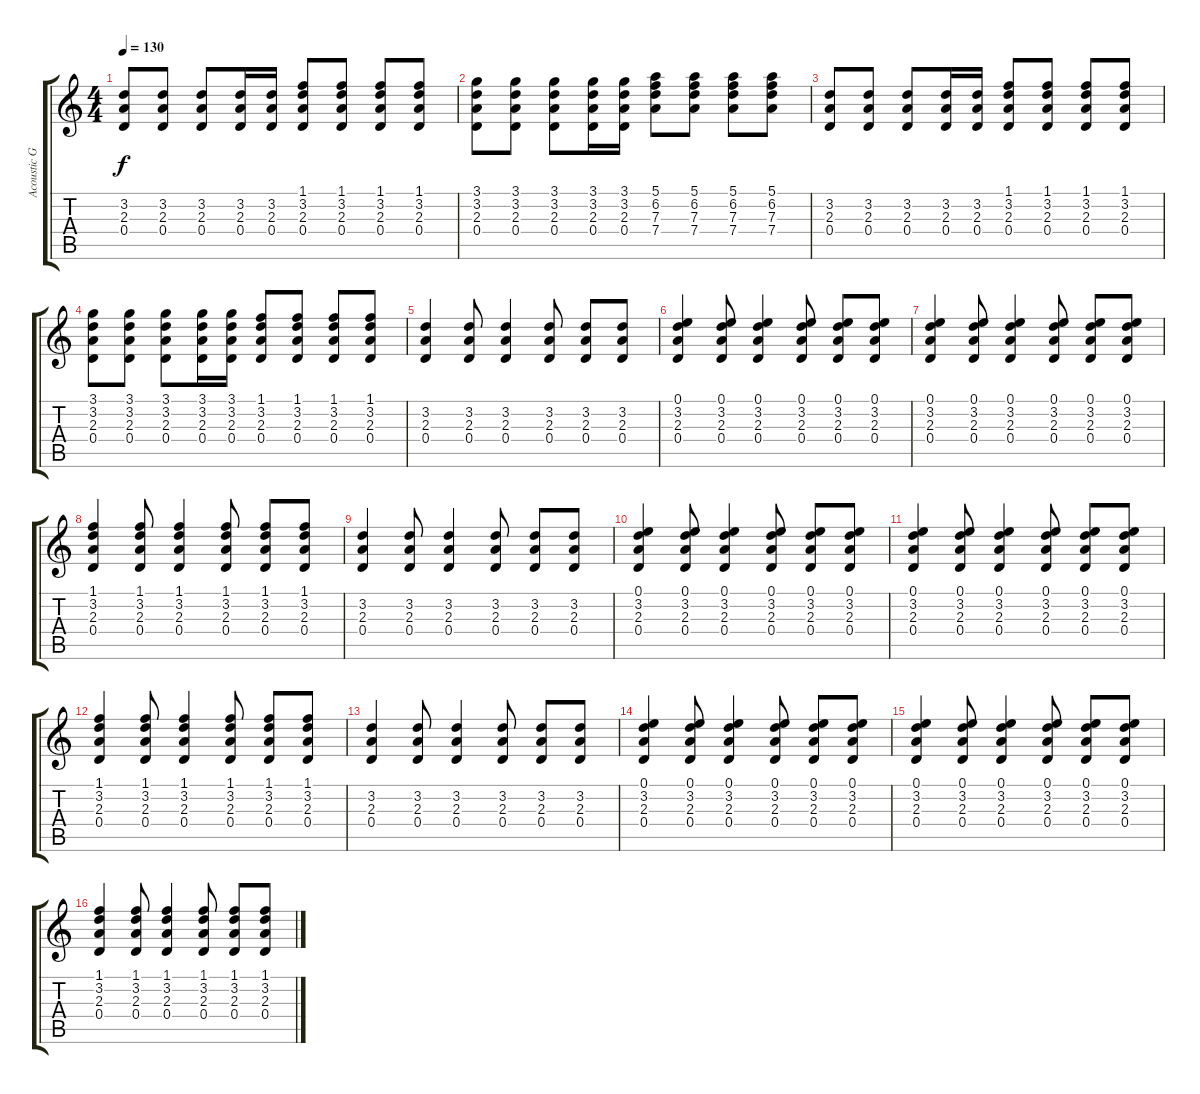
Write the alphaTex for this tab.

\track ("Acoustic Guitar" "Acoustic G") {instrument acousticguitarsteel}
\staff {score tabs}
\tuning (E4 B3 G3 D3 A2 E2) {hide}
\ts (4 4)
\tempo 130
\clef g2
\ks c
(3.2 2.3 0.4).8{dy f} (3.2 2.3 0.4).8 (3.2 2.3 0.4).8 (3.2 2.3 0.4).16 (3.2 2.3 0.4).16 (1.1 3.2 2.3 0.4).8 (1.1 3.2 2.3 0.4).8 (1.1 3.2 2.3 0.4).8 (1.1 3.2 2.3 0.4).8 |
(3.1 3.2 2.3 0.4).8 (3.1 3.2 2.3 0.4).8 (3.1 3.2 2.3 0.4).8 (3.1 3.2 2.3 0.4).16 (3.1 3.2 2.3 0.4).16 (5.1 6.2 7.3 7.4).8 (5.1 6.2 7.3 7.4).8 (5.1 6.2 7.3 7.4).8 (5.1 6.2 7.3 7.4).8 |
(3.2 2.3 0.4).8 (3.2 2.3 0.4).8 (3.2 2.3 0.4).8 (3.2 2.3 0.4).16 (3.2 2.3 0.4).16 (1.1 3.2 2.3 0.4).8 (1.1 3.2 2.3 0.4).8 (1.1 3.2 2.3 0.4).8 (1.1 3.2 2.3 0.4).8 |
(3.1 3.2 2.3 0.4).8 (3.1 3.2 2.3 0.4).8 (3.1 3.2 2.3 0.4).8 (3.1 3.2 2.3 0.4).16 (3.1 3.2 2.3 0.4).16 (1.1 3.2 2.3 0.4).8 (1.1 3.2 2.3 0.4).8 (1.1 3.2 2.3 0.4).8 (1.1 3.2 2.3 0.4).8 |
(3.2 2.3 0.4).4 (3.2 2.3 0.4).8 (3.2 2.3 0.4).4 (3.2 2.3 0.4).8 (3.2 2.3 0.4).8 (3.2 2.3 0.4).8 |
(0.1 3.2 2.3 0.4).4 (0.1 3.2 2.3 0.4).8 (0.1 3.2 2.3 0.4).4 (0.1 3.2 2.3 0.4).8 (0.1 3.2 2.3 0.4).8 (0.1 3.2 2.3 0.4).8 |
(0.1 3.2 2.3 0.4).4 (0.1 3.2 2.3 0.4).8 (0.1 3.2 2.3 0.4).4 (0.1 3.2 2.3 0.4).8 (0.1 3.2 2.3 0.4).8 (0.1 3.2 2.3 0.4).8 |
(1.1 3.2 2.3 0.4).4 (1.1 3.2 2.3 0.4).8 (1.1 3.2 2.3 0.4).4 (1.1 3.2 2.3 0.4).8 (1.1 3.2 2.3 0.4).8 (1.1 3.2 2.3 0.4).8 |
(3.2 2.3 0.4).4 (3.2 2.3 0.4).8 (3.2 2.3 0.4).4 (3.2 2.3 0.4).8 (3.2 2.3 0.4).8 (3.2 2.3 0.4).8 |
(0.1 3.2 2.3 0.4).4 (0.1 3.2 2.3 0.4).8 (0.1 3.2 2.3 0.4).4 (0.1 3.2 2.3 0.4).8 (0.1 3.2 2.3 0.4).8 (0.1 3.2 2.3 0.4).8 |
(0.1 3.2 2.3 0.4).4 (0.1 3.2 2.3 0.4).8 (0.1 3.2 2.3 0.4).4 (0.1 3.2 2.3 0.4).8 (0.1 3.2 2.3 0.4).8 (0.1 3.2 2.3 0.4).8 |
(1.1 3.2 2.3 0.4).4 (1.1 3.2 2.3 0.4).8 (1.1 3.2 2.3 0.4).4 (1.1 3.2 2.3 0.4).8 (1.1 3.2 2.3 0.4).8 (1.1 3.2 2.3 0.4).8 |
(3.2 2.3 0.4).4 (3.2 2.3 0.4).8 (3.2 2.3 0.4).4 (3.2 2.3 0.4).8 (3.2 2.3 0.4).8 (3.2 2.3 0.4).8 |
(0.1 3.2 2.3 0.4).4 (0.1 3.2 2.3 0.4).8 (0.1 3.2 2.3 0.4).4 (0.1 3.2 2.3 0.4).8 (0.1 3.2 2.3 0.4).8 (0.1 3.2 2.3 0.4).8 |
(0.1 3.2 2.3 0.4).4 (0.1 3.2 2.3 0.4).8 (0.1 3.2 2.3 0.4).4 (0.1 3.2 2.3 0.4).8 (0.1 3.2 2.3 0.4).8 (0.1 3.2 2.3 0.4).8 |
(1.1 3.2 2.3 0.4).4 (1.1 3.2 2.3 0.4).8 (1.1 3.2 2.3 0.4).4 (1.1 3.2 2.3 0.4).8 (1.1 3.2 2.3 0.4).8 (1.1 3.2 2.3 0.4).8
